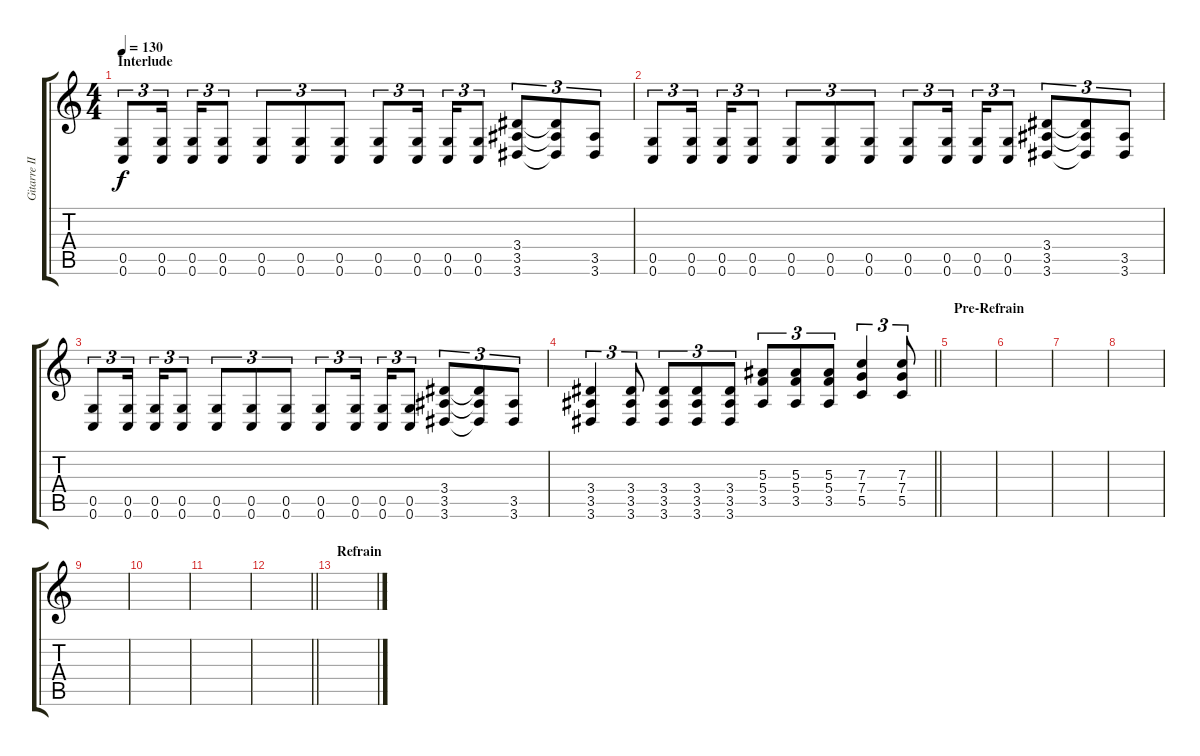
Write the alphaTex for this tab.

\track ("Gitarre II" "Gitarre II") {instrument distortionguitar}
\staff {score tabs}
\tuning (D4 A3 F3 C3 G2 C2) {hide}
\ts (4 4)
\section ("" "Interlude")
\tempo 130
\clef g2
\ks c
(0.5 0.6).8{tu (3 2) dy f} (0.5 0.6).16{tu (3 2) beam splitsecondary} (0.5 0.6).16{tu (3 2)} (0.5 0.6).8{tu (3 2)} (0.5 0.6).8{tu (3 2)} (0.5 0.6).8{tu (3 2)} (0.5 0.6).8{tu (3 2)} (0.5 0.6).8{tu (3 2)} (0.5 0.6).16{tu (3 2) beam splitsecondary} (0.5 0.6).16{tu (3 2)} (0.5 0.6).8{tu (3 2)} (3.4 3.5 3.6).8{tu (3 2)} (3.4{t} 3.5{t} 3.6{t}).8{tu (3 2)} (3.5 3.6).8{tu (3 2)} |
(0.5 0.6).8{tu (3 2)} (0.5 0.6).16{tu (3 2) beam splitsecondary} (0.5 0.6).16{tu (3 2)} (0.5 0.6).8{tu (3 2)} (0.5 0.6).8{tu (3 2)} (0.5 0.6).8{tu (3 2)} (0.5 0.6).8{tu (3 2)} (0.5 0.6).8{tu (3 2)} (0.5 0.6).16{tu (3 2) beam splitsecondary} (0.5 0.6).16{tu (3 2)} (0.5 0.6).8{tu (3 2)} (3.4 3.5 3.6).8{tu (3 2)} (3.4{t} 3.5{t} 3.6{t}).8{tu (3 2)} (3.5 3.6).8{tu (3 2)} |
(0.5 0.6).8{tu (3 2)} (0.5 0.6).16{tu (3 2) beam splitsecondary} (0.5 0.6).16{tu (3 2)} (0.5 0.6).8{tu (3 2)} (0.5 0.6).8{tu (3 2)} (0.5 0.6).8{tu (3 2)} (0.5 0.6).8{tu (3 2)} (0.5 0.6).8{tu (3 2)} (0.5 0.6).16{tu (3 2) beam splitsecondary} (0.5 0.6).16{tu (3 2)} (0.5 0.6).8{tu (3 2)} (3.4 3.5 3.6).8{tu (3 2)} (3.4{t} 3.5{t} 3.6{t}).8{tu (3 2)} (3.5 3.6).8{tu (3 2)} |
\barLineRight lightlight
(3.4 3.5 3.6).4{tu (3 2)} (3.4 3.5 3.6).8{tu (3 2)} (3.4 3.5 3.6).8{tu (3 2)} (3.4 3.5 3.6).8{tu (3 2)} (3.4 3.5 3.6).8{tu (3 2)} (5.3 5.4 3.5).8{tu (3 2)} (5.3 5.4 3.5).8{tu (3 2)} (5.3 5.4 3.5).8{tu (3 2)} (7.3 7.4 5.5).4{tu (3 2)} (7.3 7.4 5.5).8{tu (3 2)} |
\section ("" "Pre-Refrain")
|
|
|
|
|
|
|
\barLineRight lightlight
|
\section ("" "Refrain")
